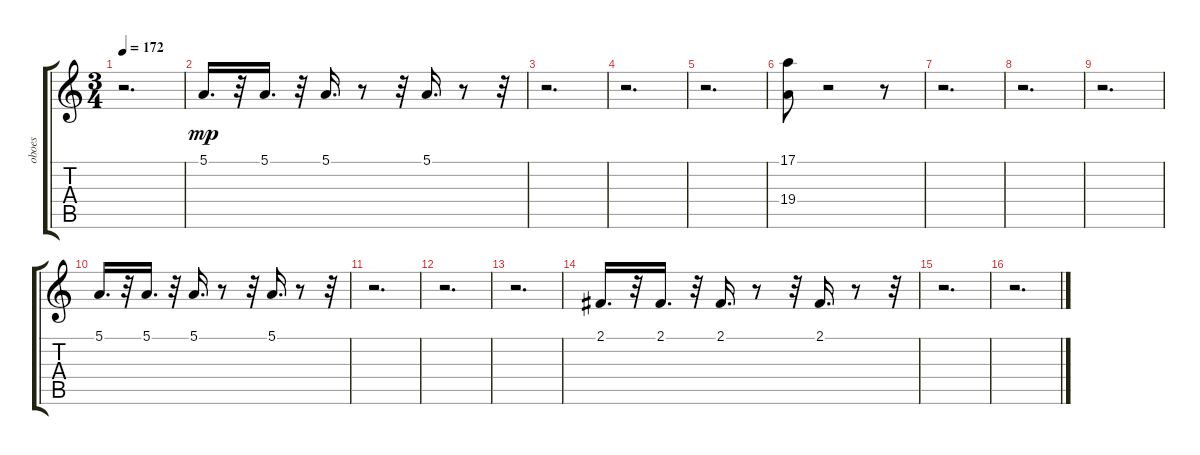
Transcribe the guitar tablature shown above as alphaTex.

\track ("oboes" "oboes") {instrument oboe}
\staff {score tabs}
\tuning (E4 B3 G3 D3 A2 E2) {hide}
\ts (3 4)
\tempo 172
\clef g2
\ks c
r.2{d dy mp} |
5.1.16{d} r.32 5.1.16{d} r.32 5.1.16{d} r.8 r.32 5.1.16{d} r.8 r.32 |
r.2{d} |
r.2{d} |
r.2{d} |
(17.1 19.4).8 r.2 r.8 |
r.2{d} |
r.2{d} |
r.2{d} |
5.1.16{d} r.32 5.1.16{d} r.32 5.1.16{d} r.8 r.32 5.1.16{d} r.8 r.32 |
r.2{d} |
r.2{d} |
r.2{d} |
2.1.16{d} r.32 2.1.16{d} r.32 2.1.16{d} r.8 r.32 2.1.16{d} r.8 r.32 |
r.2{d} |
r.2{d}
